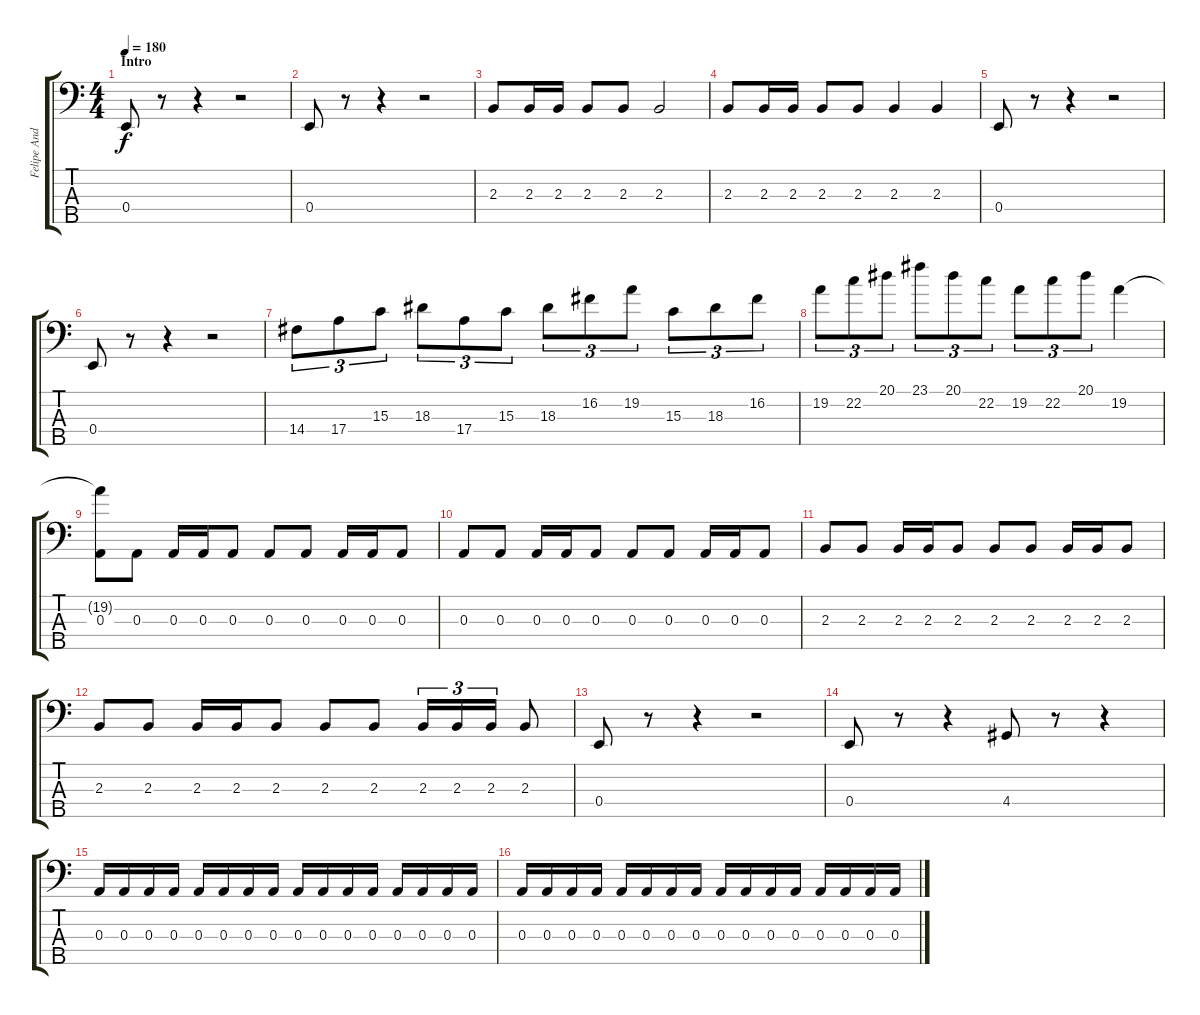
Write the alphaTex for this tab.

\track ("Felipe Andreoli" "Felipe And") {instrument electricbassfinger}
\staff {score tabs}
\tuning (G2 D2 A1 E1 B0) {hide}
\ts (4 4)
\section ("" "Intro")
\tempo 180
\clef f4
\ks c
0.4.8{dy f instrument electricbassfinger} r.8 r.4 r.2 |
0.4.8 r.8 r.4 r.2 |
2.3.8 2.3.16 2.3.16 2.3.8 2.3.8 2.3.2 |
2.3.8 2.3.16 2.3.16 2.3.8 2.3.8 2.3.4 2.3.4 |
0.4.8 r.8 r.4 r.2 |
0.4.8 r.8 r.4 r.2 |
14.4.8{tu (3 2)} 17.4.8{tu (3 2)} 15.3.8{tu (3 2)} 18.3.8{tu (3 2)} 17.4.8{tu (3 2)} 15.3.8{tu (3 2)} 18.3.8{tu (3 2)} 16.2.8{tu (3 2)} 19.2.8{tu (3 2)} 15.3.8{tu (3 2)} 18.3.8{tu (3 2)} 16.2.8{tu (3 2)} |
19.2.8{tu (3 2)} 22.2.8{tu (3 2)} 20.1.8{tu (3 2)} 23.1.8{tu (3 2)} 20.1.8{tu (3 2)} 22.2.8{tu (3 2)} 19.2.8{tu (3 2)} 22.2.8{tu (3 2)} 20.1.8{tu (3 2)} 19.2.4 |
(19.2{t} 0.3).8 0.3.8 0.3.16 0.3.16 0.3.8 0.3.8 0.3.8 0.3.16 0.3.16 0.3.8 |
0.3.8 0.3.8 0.3.16 0.3.16 0.3.8 0.3.8 0.3.8 0.3.16 0.3.16 0.3.8 |
2.3.8 2.3.8 2.3.16 2.3.16 2.3.8 2.3.8 2.3.8 2.3.16 2.3.16 2.3.8 |
2.3.8 2.3.8 2.3.16 2.3.16 2.3.8 2.3.8 2.3.8 2.3.16{tu (3 2)} 2.3.16{tu (3 2)} 2.3.16{tu (3 2)} 2.3.8 |
0.4.8 r.8 r.4 r.2 |
0.4.8 r.8 r.4 4.4.8 r.8 r.4 |
0.3.16 0.3.16 0.3.16 0.3.16 0.3.16 0.3.16 0.3.16 0.3.16 0.3.16 0.3.16 0.3.16 0.3.16 0.3.16 0.3.16 0.3.16 0.3.16 |
0.3.16 0.3.16 0.3.16 0.3.16 0.3.16 0.3.16 0.3.16 0.3.16 0.3.16 0.3.16 0.3.16 0.3.16 0.3.16 0.3.16 0.3.16 0.3.16
